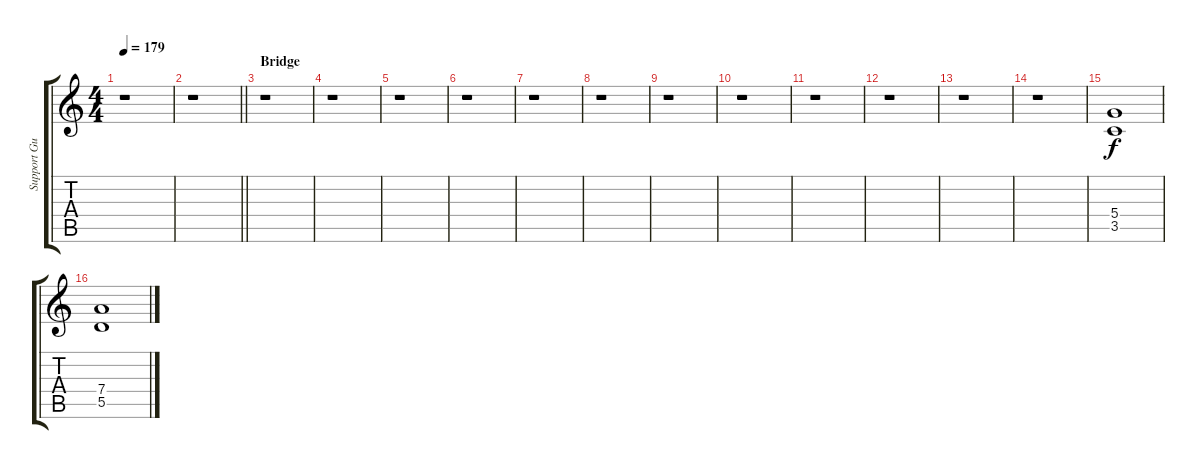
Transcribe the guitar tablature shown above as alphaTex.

\track ("Support Guitar" "Support Gu") {instrument distortionguitar}
\staff {score tabs}
\tuning (E4 B3 G3 D3 A2 E2) {hide}
\ts (4 4)
\tempo 179
\clef g2
\ks c
r.1{dy f} |
\barLineRight lightlight
r.1 |
\section ("" "Bridge")
r.1 |
r.1 |
r.1 |
r.1 |
r.1 |
r.1 |
r.1 |
r.1 |
r.1 |
r.1 |
r.1 |
r.1 |
(5.4 3.5).1{volume 13} |
(7.4 5.5).1
